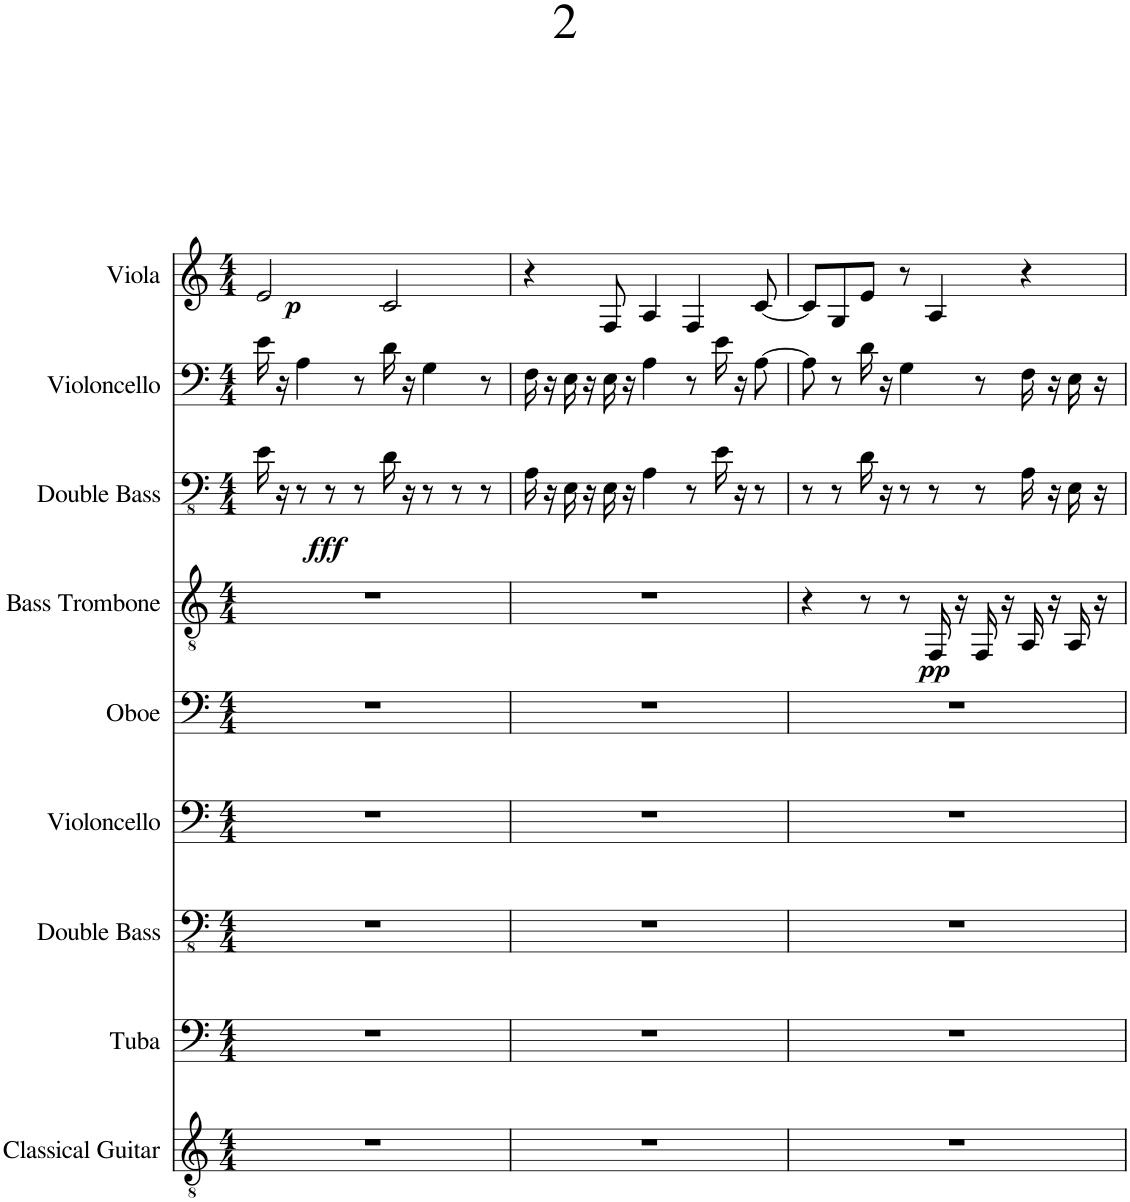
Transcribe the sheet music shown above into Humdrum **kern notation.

**kern	**kern	**kern	**kern	**kern	**kern	**dynam	**kern	**dynam	**kern	**kern	**dynam
*part9	*part8	*part7	*part6	*part5	*part4	*part4	*part3	*part3	*part2	*part1	*part1
*staff9	*staff8	*staff7	*staff6	*staff5	*staff4	*staff4	*staff3	*staff3	*staff2	*staff1	*staff1
*I"Classical Guitar	*I"Tuba	*I"Double Bass	*I"Violoncello	*I"Oboe	*I"Bass Trombone	*	*I"Double Bass	*	*I"Violoncello	*I"Viola	*
*I'Guit.	*I'Tba.	*I'Db.	*I'Vc.	*I'Ob.	*I'B. Tbn.	*	*I'Db.	*	*I'Vc.	*I'Vla.	*
*clefGv2	*clefF4	*clefFv4	*clefF4	*clefF4	*clefGv2	*	*clefFv4	*	*clefF4	*clefG2	*
*	*	*Trd7c12	*	*	*	*	*Trd7c12	*	*	*	*
*k[]	*k[]	*k[]	*k[]	*k[]	*k[]	*	*k[]	*	*k[]	*k[]	*
*M4/4	*M4/4	*M4/4	*M4/4	*M4/4	*M4/4	*	*M4/4	*	*M4/4	*M4/4	*
=1	=1	=1	=1	=1	=1	=1	=1	=1	=1	=1	=1
!	!	!	!	!	!	!	!	!	!	!	!LO:DY:b
1r	1r	1r	1r	1r	1r	.	16E\	.	16e\	2e/	p
.	.	.	.	.	.	.	16r	.	16r	.	.
.	.	.	.	.	.	.	8r	.	4A\	.	.
!	!	!	!	!	!	!	!	!LO:DY:b	!	!	!
.	.	.	.	.	.	.	8r	fff	.	.	.
.	.	.	.	.	.	.	8r	.	8r	.	.
.	.	.	.	.	.	.	16D\	.	16d\	2c/	.
.	.	.	.	.	.	.	16r	.	16r	.	.
.	.	.	.	.	.	.	8r	.	4G\	.	.
.	.	.	.	.	.	.	8r	.	.	.	.
.	.	.	.	.	.	.	8r	.	8r	.	.
=2	=2	=2	=2	=2	=2	=2	=2	=2	=2	=2	=2
1r	1r	1r	1r	1r	1r	.	16AA\	.	16F\	4r	.
.	.	.	.	.	.	.	16r	.	16r	.	.
.	.	.	.	.	.	.	16EE\	.	16E\	.	.
.	.	.	.	.	.	.	16r	.	16r	.	.
.	.	.	.	.	.	.	16EE\	.	16E\	8F/	.
.	.	.	.	.	.	.	16r	.	16r	.	.
.	.	.	.	.	.	.	4AA\	.	4A\	4A/	.
.	.	.	.	.	.	.	8r	.	8r	4F/	.
.	.	.	.	.	.	.	16E\	.	16e\	.	.
.	.	.	.	.	.	.	16r	.	16r	.	.
.	.	.	.	.	.	.	8r	.	[8A\	[8c/	.
=3	=3	=3	=3	=3	=3	=3	=3	=3	=3	=3	=3
1r	1r	1r	1r	1r	4r	.	8r	.	8A\]	8c/L]	.
.	.	.	.	.	.	.	8r	.	8r	8G/	.
.	.	.	.	.	8r	.	16D\	.	16d\	8e/J	.
.	.	.	.	.	.	.	16r	.	16r	.	.
.	.	.	.	.	8r	.	8r	.	4G\	8r	.
!	!	!	!	!	!	!LO:DY:b	!	!	!	!	!
.	.	.	.	.	16FF/	pp	8r	.	.	4A/	.
.	.	.	.	.	16r	.	.	.	.	.	.
.	.	.	.	.	16FF/	.	8r	.	8r	.	.
.	.	.	.	.	16r	.	.	.	.	.	.
.	.	.	.	.	16AA/	.	16AA\	.	16F\	4r	.
.	.	.	.	.	16r	.	16r	.	16r	.	.
.	.	.	.	.	16AA/	.	16EE\	.	16E\	.	.
.	.	.	.	.	16r	.	16r	.	16r	.	.
=	=	=	=	=	=	=	=	=	=	=	=
*-	*-	*-	*-	*-	*-	*-	*-	*-	*-	*-	*-
